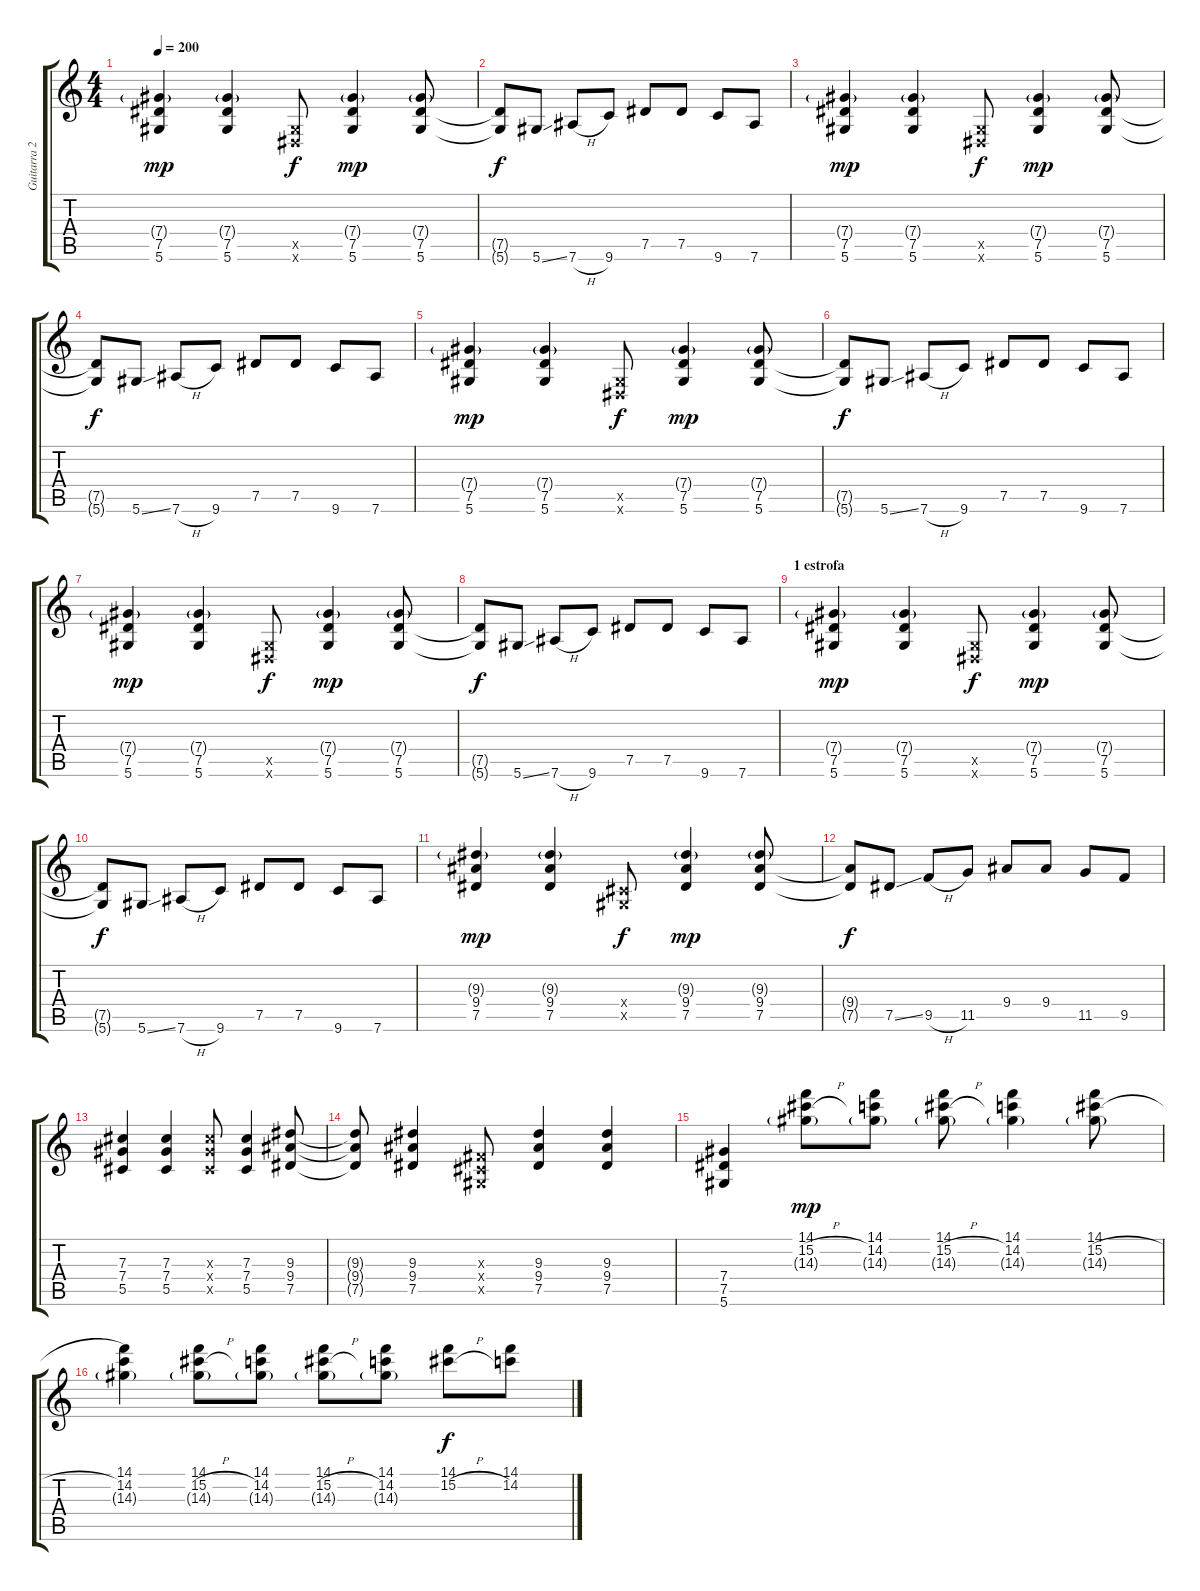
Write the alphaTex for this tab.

\track ("Guitarra 2" "Guitarra 2") {instrument distortionguitar}
\staff {score tabs}
\tuning (Eb4 Bb3 Gb3 Db3 Ab2 Eb2) {hide}
\ts (4 4)
\tempo 200
\clef g2
\ks c
(7.4{g} 7.5 5.6).4{dy mp instrument distortionguitar} (7.4{g} 7.5 5.6).4 (0.5{x} 0.6{x}).8{dy f} (7.4{g} 7.5 5.6).4{dy mp} (7.4{g} 7.5 5.6).8 |
(7.5{t} 5.6{t}).8{dy f} 5.6{ss}.8 7.6{h}.8 9.6.8 7.5.8 7.5.8 9.6.8 7.6.8 |
(7.4{g} 7.5 5.6).4{dy mp} (7.4{g} 7.5 5.6).4 (0.5{x} 0.6{x}).8{dy f} (7.4{g} 7.5 5.6).4{dy mp} (7.4{g} 7.5 5.6).8 |
(7.5{t} 5.6{t}).8{dy f} 5.6{ss}.8 7.6{h}.8 9.6.8 7.5.8 7.5.8 9.6.8 7.6.8 |
(7.4{g} 7.5 5.6).4{dy mp} (7.4{g} 7.5 5.6).4 (0.5{x} 0.6{x}).8{dy f} (7.4{g} 7.5 5.6).4{dy mp} (7.4{g} 7.5 5.6).8 |
(7.5{t} 5.6{t}).8{dy f} 5.6{ss}.8 7.6{h}.8 9.6.8 7.5.8 7.5.8 9.6.8 7.6.8 |
(7.4{g} 7.5 5.6).4{dy mp} (7.4{g} 7.5 5.6).4 (0.5{x} 0.6{x}).8{dy f} (7.4{g} 7.5 5.6).4{dy mp} (7.4{g} 7.5 5.6).8 |
(7.5{t} 5.6{t}).8{dy f} 5.6{ss}.8 7.6{h}.8 9.6.8 7.5.8 7.5.8 9.6.8 7.6.8 |
\section ("" "1 estrofa")
(7.4{g} 7.5 5.6).4{dy mp} (7.4{g} 7.5 5.6).4 (0.5{x} 0.6{x}).8{dy f} (7.4{g} 7.5 5.6).4{dy mp} (7.4{g} 7.5 5.6).8 |
(7.5{t} 5.6{t}).8{dy f} 5.6{ss}.8 7.6{h}.8 9.6.8 7.5.8 7.5.8 9.6.8 7.6.8 |
(9.3{g} 9.4 7.5).4{dy mp} (9.3{g} 9.4 7.5).4 (0.4{x} 0.5{x}).8{dy f} (9.3{g} 9.4 7.5).4{dy mp} (9.3{g} 9.4 7.5).8 |
(9.4{t} 7.5{t}).8{dy f} 7.5{ss}.8 9.5{h}.8 11.5.8 9.4.8 9.4.8 11.5.8 9.5.8 |
(7.3 7.4 5.5).4 (7.3 7.4 5.5).4 (7.3{x} 7.4{x} 5.5{x}).8 (7.3 7.4 5.5).4 (9.3 9.4 7.5).8 |
(9.3{t} 9.4{t} 7.5{t}).8 (9.3 9.4 7.5).4 (0.3{x} 0.4{x} 0.5{x}).8 (9.3 9.4 7.5).4 (9.3 9.4 7.5).4 |
(7.4 7.5 5.6).4 (14.1 15.2{h} 14.3{g}).8{dy mp} (14.1 14.2 14.3{g}).8 (14.1 15.2{h} 14.3{g}).8 (14.1 14.2 14.3{g}).4 (14.1 15.2{h} 14.3{g}).8 |
(14.1 14.2 14.3{g}).4 (14.1 15.2{h} 14.3{g}).8 (14.1 14.2 14.3{g}).8 (14.1 15.2{h} 14.3{g}).8 (14.1 14.2 14.3{g}).8 (14.1 15.2{h}).8{dy f} (14.1 14.2).8
